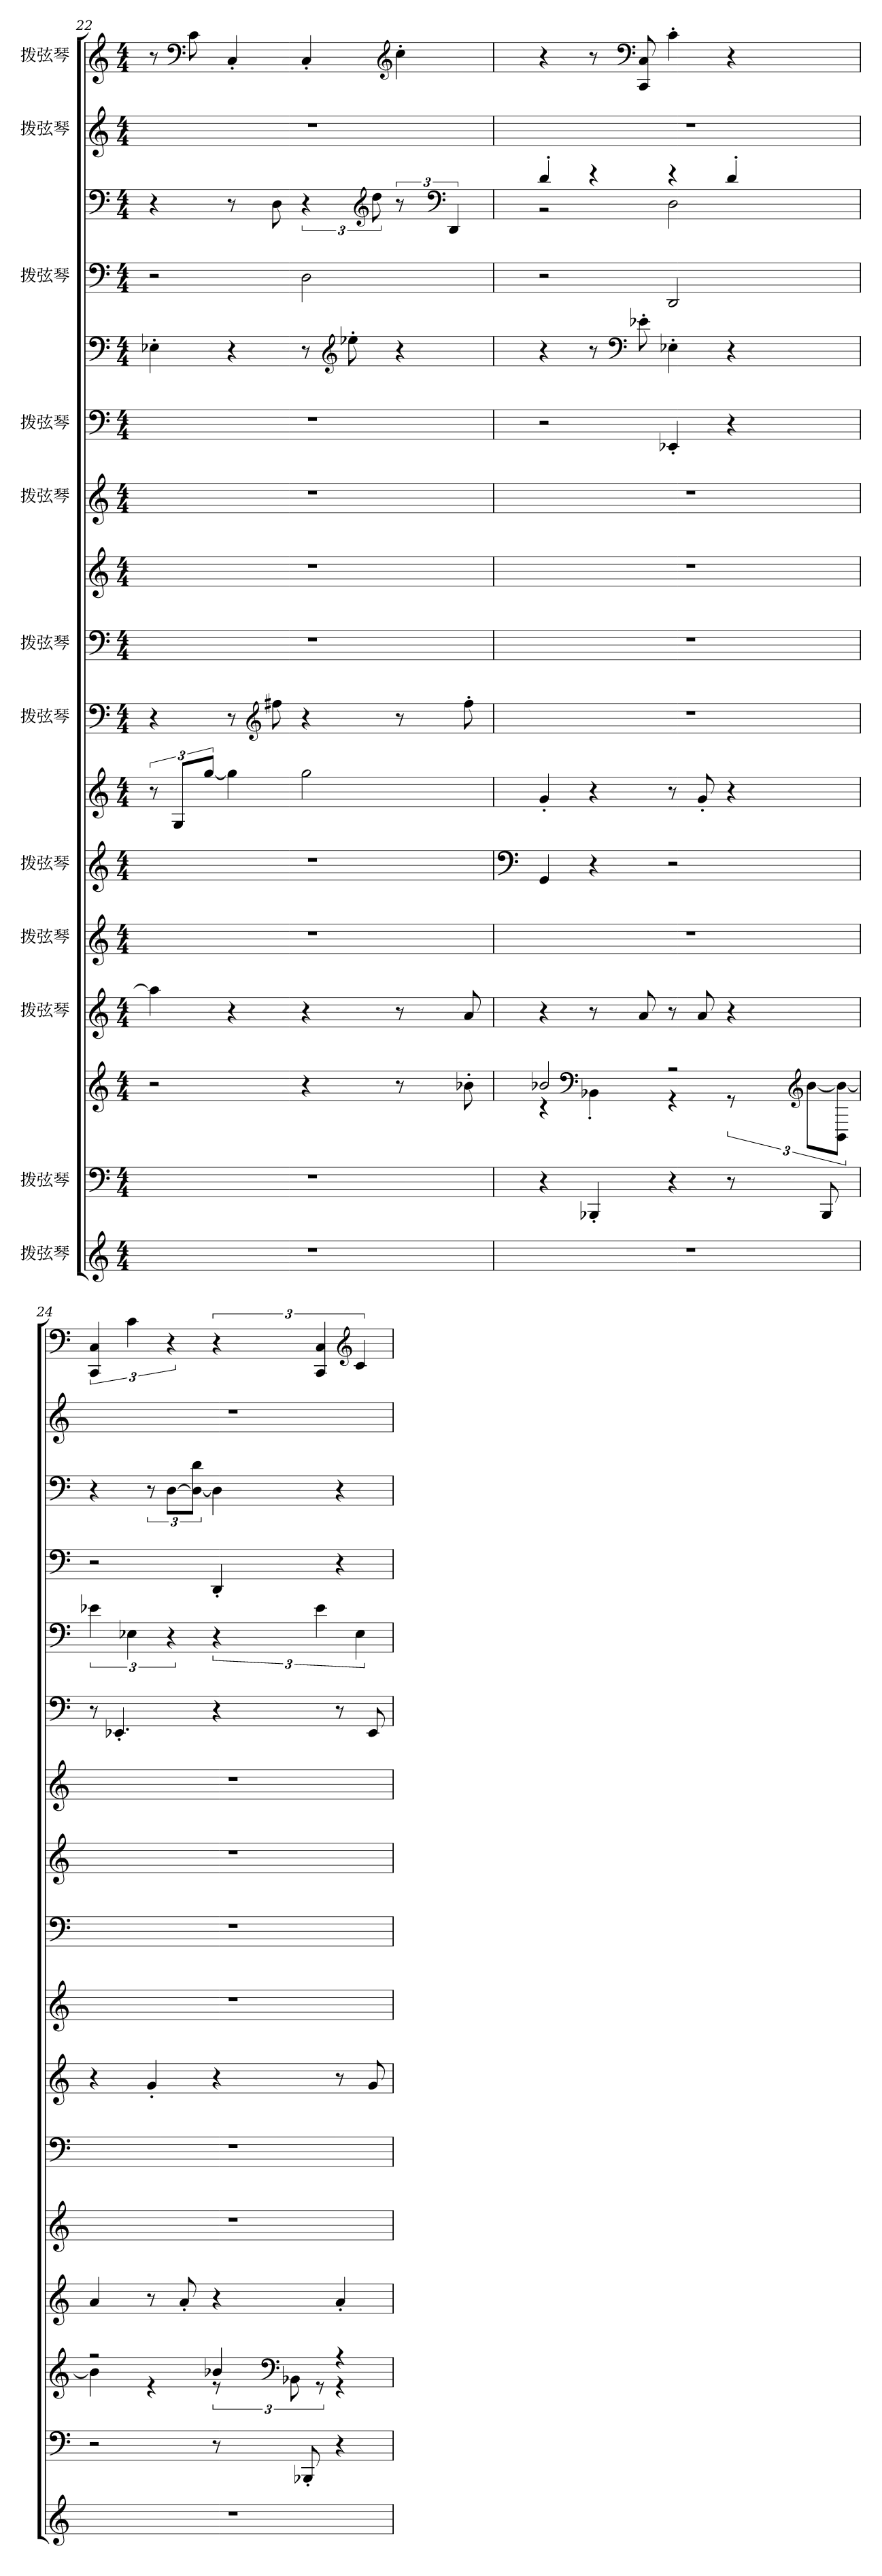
**kern	**kern	**kern	**kern	**kern	**kern	**kern	**kern	**kern	**kern	**kern	**kern	**kern	**kern	**kern	**kern	**kern
*part12	*part11	*part11	*part10	*part9	*part8	*part8	*part7	*part6	*part6	*part5	*part4	*part4	*part3	*part3	*part2	*part1
*staff17	*staff16	*staff15	*staff14	*staff13	*staff12	*staff11	*staff10	*staff9	*staff8	*staff7	*staff6	*staff5	*staff4	*staff3	*staff2	*staff1
*I"拨弦琴	*I"拨弦琴	*	*I"拨弦琴	*I"拨弦琴	*I"拨弦琴	*	*I"拨弦琴	*I"拨弦琴	*	*I"拨弦琴	*I"拨弦琴	*	*I"拨弦琴	*	*I"拨弦琴	*I"拨弦琴
!!LO:PB:g=z
*clefG2	*clefF4	*clefG2	*clefG2	*clefG2	*clefG2	*clefG2	*clefF4	*clefF4	*clefG2	*clefG2	*clefF4	*clefF4	*clefF4	*clefF4	*clefG2	*clefG2
*k[]	*k[]	*k[]	*k[]	*k[]	*k[]	*k[]	*k[]	*k[]	*k[]	*k[]	*k[]	*k[]	*k[]	*k[]	*k[]	*k[]
*M4/4	*M4/4	*M4/4	*M4/4	*M4/4	*M4/4	*M4/4	*M4/4	*M4/4	*M4/4	*M4/4	*M4/4	*M4/4	*M4/4	*M4/4	*M4/4	*M4/4
=22	=22	=22	=22	=22	=22	=22	=22	=22	=22	=22	=22	=22	=22	=22	=22	=22
1r	1r	2r	4aa\]	1r	1r	12r	4r	1r	1r	1r	1r	4E-X'\	2r	4r	1r	8r
.	.	.	.	.	.	12G/L	.	.	.	.	.	.	.	.	.	.
*	*	*	*	*	*	*	*	*	*	*	*	*	*	*	*	*clefF4
.	.	.	.	.	.	.	.	.	.	.	.	.	.	.	.	8c\
.	.	.	.	.	.	[12gg/J	.	.	.	.	.	.	.	.	.	.
.	.	.	4r	.	.	4gg\]	8r	.	.	.	.	4r	.	8r	.	4C'/
*	*	*	*	*	*	*	*clefG2	*	*	*	*	*	*	*	*	*
.	.	.	.	.	.	.	8ff#X\	.	.	.	.	.	.	8D\	.	.
.	.	4r	4r	.	.	2gg\	4r	.	.	.	.	8r	2D\	6r	.	4C'/
*	*	*	*	*	*	*	*	*	*	*	*	*clefG2	*	*	*	*
.	.	.	.	.	.	.	.	.	.	.	.	8ee-X'\	.	.	.	.
*	*	*	*	*	*	*	*	*	*	*	*	*	*	*clefG2	*	*
.	.	.	.	.	.	.	.	.	.	.	.	.	.	12dd\	.	.
*	*	*	*	*	*	*	*	*	*	*	*	*	*	*	*	*clefG2
.	.	8r	8r	.	.	.	8r	.	.	.	.	4r	.	12r	.	4cc'\
*	*	*	*	*	*	*	*	*	*	*	*	*	*	*clefF4	*	*
.	.	.	.	.	.	.	.	.	.	.	.	.	.	6DD/	.	.
.	.	8b-X'\	8a/	.	.	.	8ff#'\	.	.	.	.	.	.	.	.	.
=23	=23	=23	=23	=23	=23	=23	=23	=23	=23	=23	=23	=23	=23	=23	=23	=23
*	*	*	*	*	*clefF4	*	*	*	*	*	*	*	*	*	*	*
*	*	*^	*	*	*	*	*	*	*	*	*	*	*	*^	*	*
1r	4r	2b-X/	4r	4r	1r	4GG/	4g'/	1r	1r	1r	1r	2r	4r	2r	4d'/	2r	1r	4r
*	*	*clefF4	*	*	*	*	*	*	*	*	*	*	*	*	*	*	*	*
.	4BBB-X'/	.	4BB-X'\	8r	.	4r	4r	.	.	.	.	.	8r	.	4r	.	.	8r
*	*	*	*	*	*	*	*	*	*	*	*	*	*clefF4	*	*	*	*	*clefF4
.	.	.	.	8a/	.	.	.	.	.	.	.	.	8e-X'\	.	.	.	.	8CC/ 8C/
.	4r	2r	4r	8r	.	2r	8r	.	.	.	.	4EE-X'/	4E-X'\	2DD/	4r	2D\	.	4c'\
.	.	.	.	8a/	.	.	8g'/	.	.	.	.	.	.	.	.	.	.	.
.	8r	.	12r	4r	.	.	4r	.	.	.	.	4r	4r	.	4d'/	.	.	4r
*	*	*clefG2	*	*	*	*	*	*	*	*	*	*	*	*	*	*	*	*
.	.	.	[12b-\L	.	.	.	.	.	.	.	.	.	.	.	.	.	.	.
.	8BBB-/	.	.	.	.	.	.	.	.	.	.	.	.	.	.	.	.	.
.	.	.	12BB-\ 12b-\_J	.	.	.	.	.	.	.	.	.	.	.	.	.	.	.
*	*	*	*	*	*	*	*	*	*	*	*	*	*	*	*v	*v	*	*
!!LO:PB:g=z
=24	=24	=24	=24	=24	=24	=24	=24	=24	=24	=24	=24	=24	=24	=24	=24	=24	=24
1r	2r	2r	4b-\]	4a/	1r	1r	4r	1r	1r	1r	1r	8r	6e-X\	2r	4r	1r	6CC/ 6C/
.	.	.	.	.	.	.	.	.	.	.	.	4.EE-X'/	.	.	.	.	.
.	.	.	.	.	.	.	.	.	.	.	.	.	6E-X\	.	.	.	6c\
.	.	.	4r	8r	.	.	4g'/	.	.	.	.	.	.	.	12r	.	.
.	.	.	.	.	.	.	.	.	.	.	.	.	6r	.	[12D\L	.	6r
.	.	.	.	8a'/	.	.	.	.	.	.	.	.	.	.	.	.	.
.	.	.	.	.	.	.	.	.	.	.	.	.	.	.	12D\_ 12d\J	.	.
.	8r	4b-X/	12r	4r	.	.	4r	.	.	.	.	4r	6r	4DD'/	4D\]	.	6r
*	*	*clefF4	*	*	*	*	*	*	*	*	*	*	*	*	*	*	*
.	.	.	12BB-X\	.	.	.	.	.	.	.	.	.	.	.	.	.	.
.	8BBB-X'/	.	.	.	.	.	.	.	.	.	.	.	.	.	.	.	.
.	.	.	12r	.	.	.	.	.	.	.	.	.	6e-\	.	.	.	6CC/ 6C/
.	4r	4r	4r	4a'/	.	.	8r	.	.	.	.	8r	.	4r	4r	.	.
*	*	*	*	*	*	*	*	*	*	*	*	*	*	*	*	*	*clefG2
.	.	.	.	.	.	.	.	.	.	.	.	.	6E-\	.	.	.	6c/
.	.	.	.	.	.	.	8g/	.	.	.	.	8EE-/	.	.	.	.	.
*	*	*v	*v	*	*	*	*	*	*	*	*	*	*	*	*	*	*
=	=	=	=	=	=	=	=	=	=	=	=	=	=	=	=	=
*-	*-	*-	*-	*-	*-	*-	*-	*-	*-	*-	*-	*-	*-	*-	*-	*-
